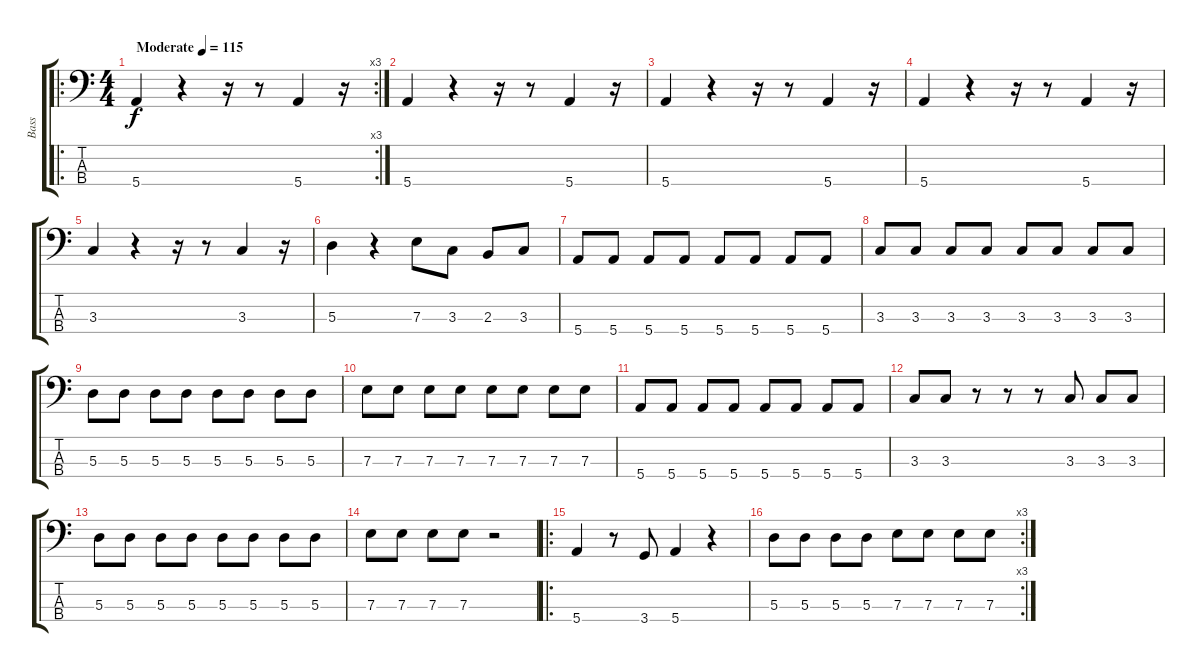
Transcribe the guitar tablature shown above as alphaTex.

\track ("Bass" "Bass") {instrument electricbassfinger}
\staff {score tabs}
\tuning (G2 D2 A1 E1) {hide}
\ro
\rc 3
\ts (4 4)
\tempo (115 "Moderate")
\clef f4
\ks c
5.4.4{dy f instrument electricbassfinger} r.4 r.16 r.8 5.4.4 r.16 |
5.4.4 r.4 r.16 r.8 5.4.4 r.16 |
5.4.4 r.4 r.16 r.8 5.4.4 r.16 |
5.4.4 r.4 r.16 r.8 5.4.4 r.16 |
3.3.4 r.4 r.16 r.8 3.3.4 r.16 |
5.3.4 r.4 7.3.8 3.3.8 2.3.8 3.3.8 |
5.4.8 5.4.8 5.4.8 5.4.8 5.4.8 5.4.8 5.4.8 5.4.8 |
3.3.8 3.3.8 3.3.8 3.3.8 3.3.8 3.3.8 3.3.8 3.3.8 |
5.3.8 5.3.8 5.3.8 5.3.8 5.3.8 5.3.8 5.3.8 5.3.8 |
7.3.8 7.3.8 7.3.8 7.3.8 7.3.8 7.3.8 7.3.8 7.3.8 |
5.4.8 5.4.8 5.4.8 5.4.8 5.4.8 5.4.8 5.4.8 5.4.8 |
3.3.8 3.3.8 r.8 r.8 r.8 3.3.8 3.3.8 3.3.8 |
5.3.8 5.3.8 5.3.8 5.3.8 5.3.8 5.3.8 5.3.8 5.3.8 |
7.3.8 7.3.8 7.3.8 7.3.8 r.2 |
\ro
5.4.4 r.8 3.4.8 5.4.4 r.4 |
\rc 3
5.3.8 5.3.8 5.3.8 5.3.8 7.3.8 7.3.8 7.3.8 7.3.8
